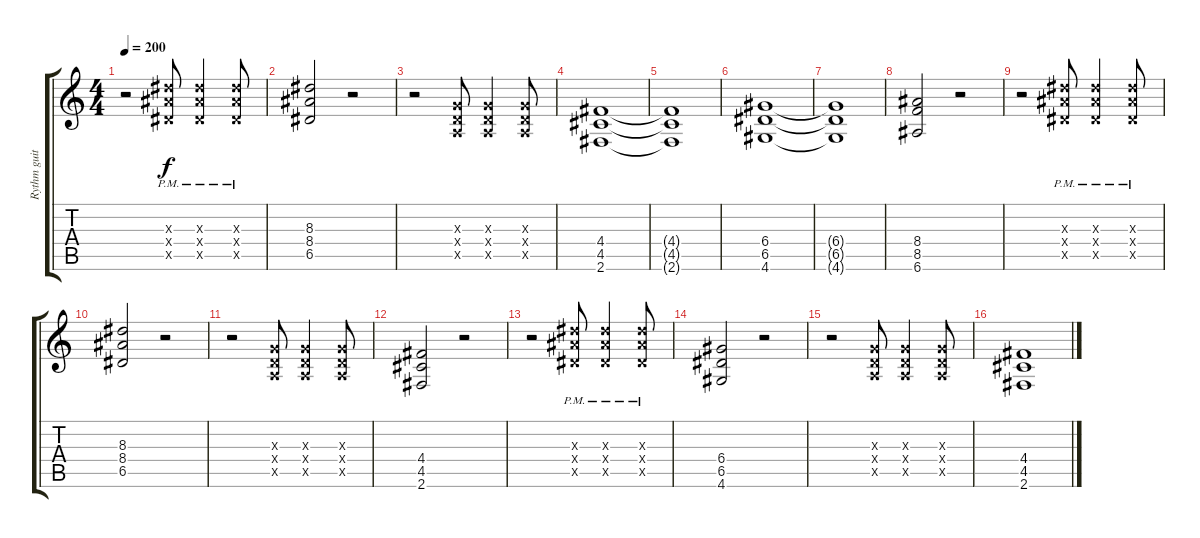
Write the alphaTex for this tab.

\track ("Rythm guitar" "Rythm guit") {instrument distortionguitar}
\staff {score tabs}
\tuning (E4 B3 G3 D3 A2 E2) {hide}
\ts (4 4)
\tempo 200
\clef g2
\ks c
r.2{dy f} (8.3{pm x} 8.4{pm x} 6.5{pm x}).8 (8.3{pm x} 8.4{pm x} 6.5{pm x}).4 (8.3{pm x} 8.4{pm x} 6.5{pm x}).8 |
(8.3 8.4 6.5).2 r.2 |
r.2 (0.3{x} 0.4{x} 0.5{x}).8 (0.3{x} 0.4{x} 0.5{x}).4 (0.3{x} 0.4{x} 0.5{x}).8 |
(4.4 4.5 2.6).1 |
(4.4{t} 4.5{t} 2.6{t}).1 |
(6.4 6.5 4.6).1 |
(6.4{t} 6.5{t} 4.6{t}).1 |
(8.4 8.5 6.6).2 r.2 |
r.2 (8.3{pm x} 8.4{pm x} 6.5{pm x}).8 (8.3{pm x} 8.4{pm x} 6.5{pm x}).4 (8.3{pm x} 8.4{pm x} 6.5{pm x}).8 |
(8.3 8.4 6.5).2 r.2 |
r.2 (0.3{x} 0.4{x} 0.5{x}).8 (0.3{x} 0.4{x} 0.5{x}).4 (0.3{x} 0.4{x} 0.5{x}).8 |
(4.4 4.5 2.6).2 r.2 |
r.2 (8.3{pm x} 8.4{pm x} 6.5{pm x}).8 (8.3{pm x} 8.4{pm x} 6.5{pm x}).4 (8.3{pm x} 8.4{pm x} 6.5{pm x}).8 |
(6.4 6.5 4.6).2 r.2 |
r.2 (0.3{x} 0.4{x} 0.5{x}).8 (0.3{x} 0.4{x} 0.5{x}).4 (0.3{x} 0.4{x} 0.5{x}).8 |
(4.4 4.5 2.6).1
